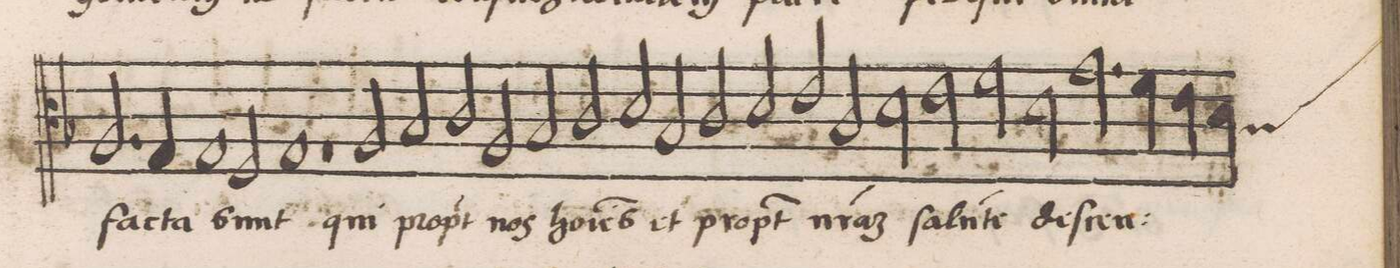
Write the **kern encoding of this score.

**kern	**text
*I"ALTVS	*
*clefC3	*
*k[b-]	*
*met(C|)	*
*M2/1	*
2.A/	fac-
4G/	-ta
1G/	sunt
=55-	=55-
2F/	.
1G/	.
=56-	=56-
1r	.
2A/	qui
2B-/	prop-
=57-	=57-
2c/	-t(er)
2A/	nos
2B-/	ho-
2c/	-(m)i-
=58-	=58-
2d/	-(n)es
2B-/	et
2c/	prop-
2d/	-t(er)
=59-	=59-
2e/	n(os-
2c/	-t)ra(m)
2d\	ſa-
2e\	-lu-
=60-	=60-
2f\	-te(m)
2d\	de-
2.g\	-ſcen-
4f\	.
=61-	=61-
4e\	.
*custos:c	*
4d\	.
*-	*-
